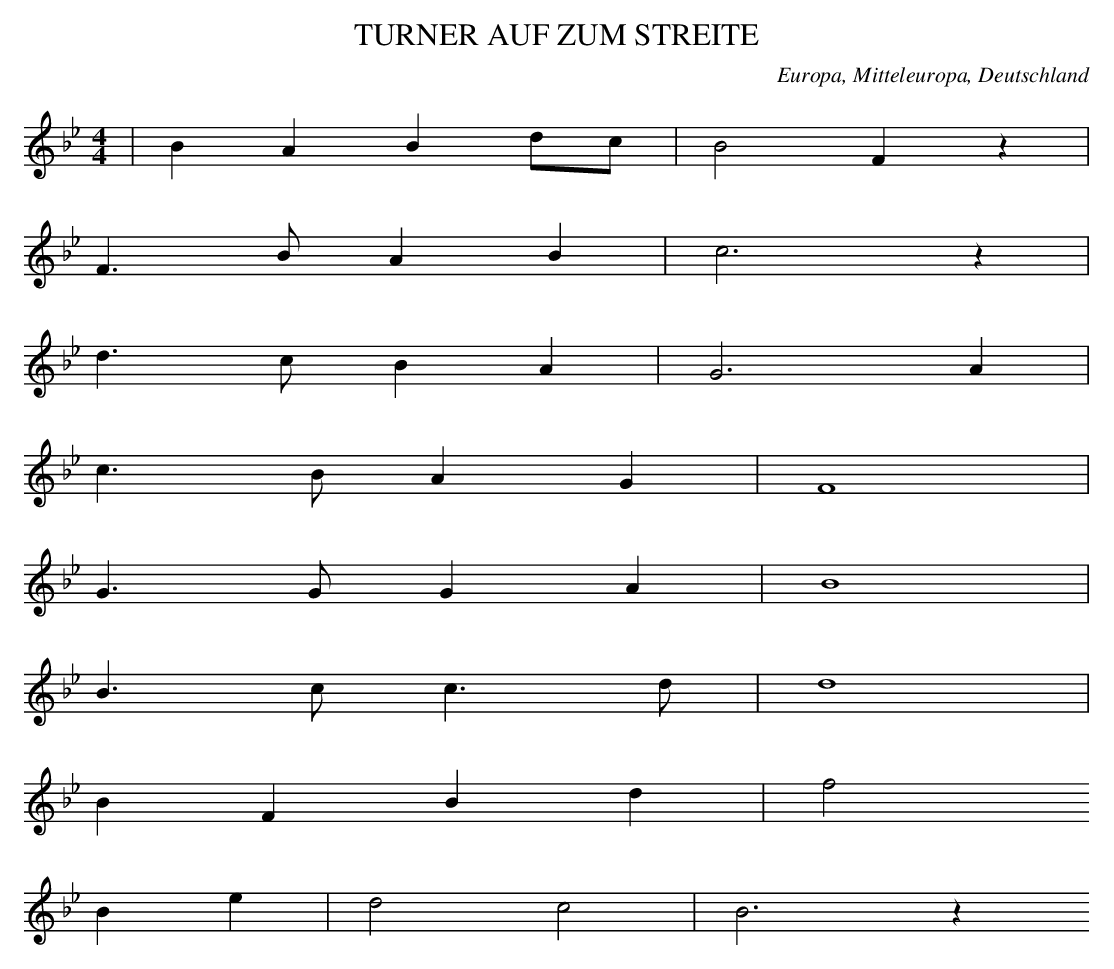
X:1
T: TURNER AUF ZUM STREITE
O: Europa, Mitteleuropa, Deutschland
M: 4/4
L: 1/8
K: Bb
 | B2A2B2dc | B4F2z2 |
F3BA2B2 | c6z2 |
d3cB2A2 | G6A2 |
c3BA2G2 | F8 |
G3GG2A2 | B8 |
B3cc3d | d8 |
B2F2B2d2 | f4
B2e2 | d4c4 | B6z2
